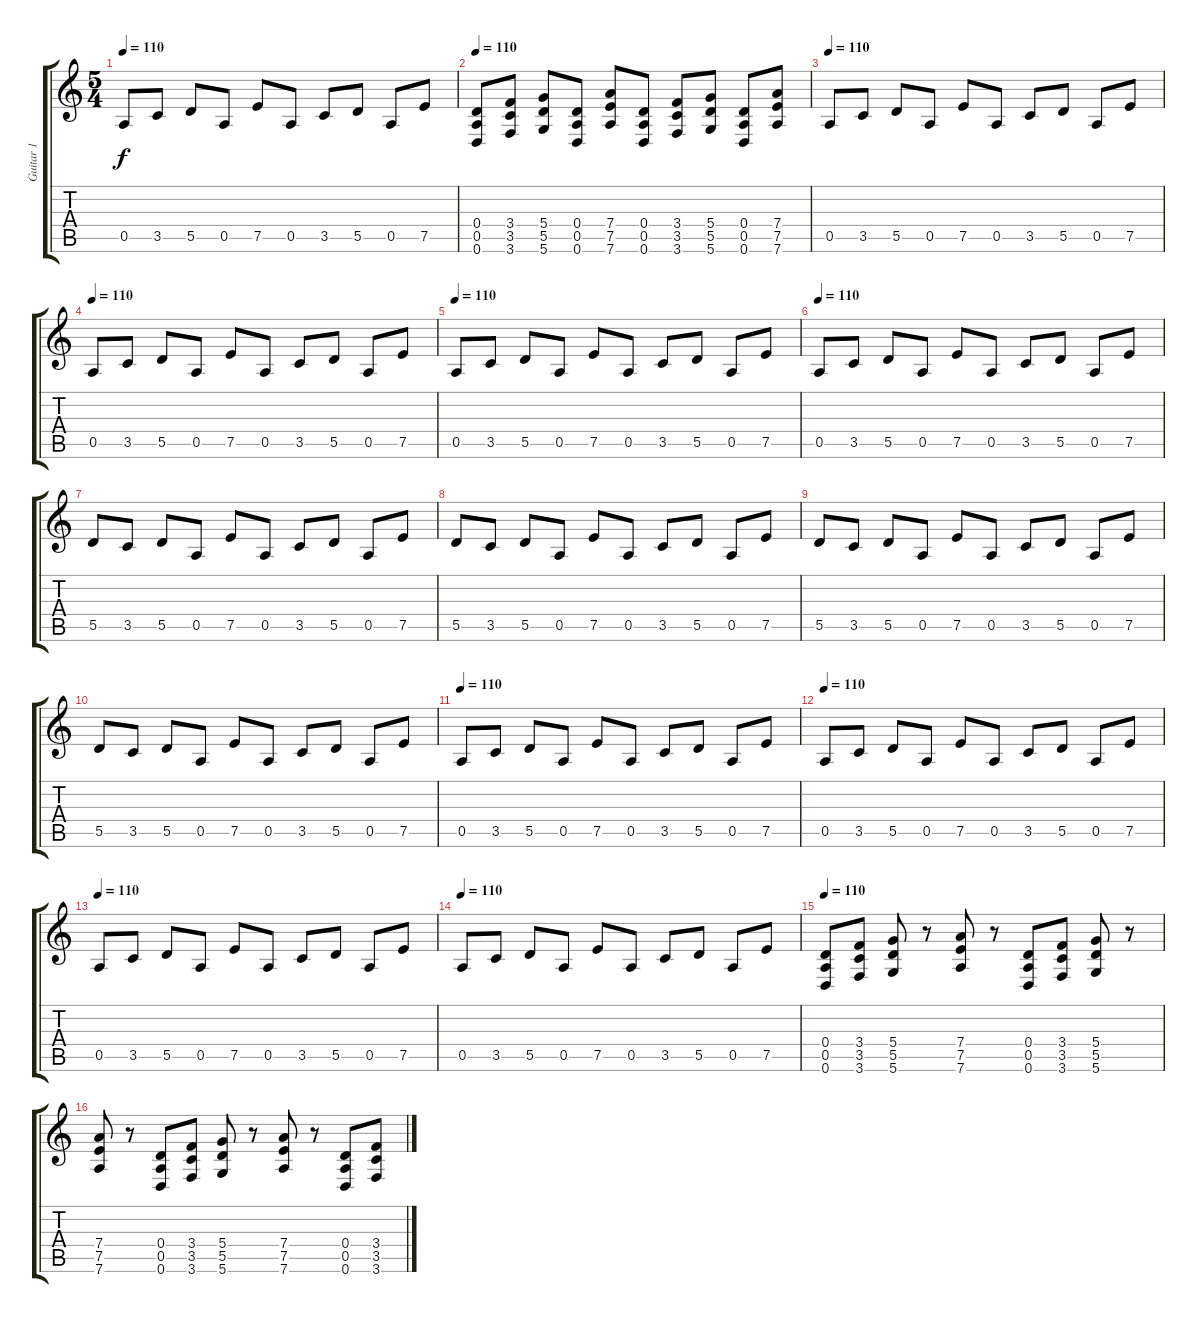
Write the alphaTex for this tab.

\track ("Guitar 1" "Guitar 1") {instrument electricguitarmuted}
\staff {score tabs}
\tuning (E4 B3 G3 D3 A2 D2) {hide}
\ts (5 4)
\tempo 110
\clef g2
\ks c
0.5.8{dy f volume 13 instrument distortionguitar} 3.5.8 5.5.8 0.5.8 7.5.8 0.5.8 3.5.8 5.5.8 0.5.8 7.5.8 |
\tempo 110
(0.4 0.5 0.6).8{volume 13 instrument distortionguitar} (3.4 3.5 3.6).8 (5.4 5.5 5.6).8 (0.4 0.5 0.6).8 (7.4 7.5 7.6).8 (0.4 0.5 0.6).8 (3.4 3.5 3.6).8 (5.4 5.5 5.6).8 (0.4 0.5 0.6).8 (7.4 7.5 7.6).8 |
\tempo 110
0.5.8{volume 8 instrument overdrivenguitar} 3.5.8 5.5.8 0.5.8 7.5.8 0.5.8 3.5.8 5.5.8 0.5.8 7.5.8 |
\tempo 110
0.5.8{volume 8 instrument overdrivenguitar} 3.5.8 5.5.8 0.5.8 7.5.8 0.5.8 3.5.8 5.5.8 0.5.8 7.5.8 |
\tempo 110
0.5.8{volume 8 instrument overdrivenguitar} 3.5.8 5.5.8 0.5.8 7.5.8 0.5.8 3.5.8 5.5.8 0.5.8 7.5.8 |
\tempo 110
0.5.8{volume 8 instrument overdrivenguitar} 3.5.8 5.5.8 0.5.8 7.5.8 0.5.8 3.5.8 5.5.8 0.5.8 7.5.8 |
5.5.8 3.5.8 5.5.8 0.5.8 7.5.8 0.5.8 3.5.8 5.5.8 0.5.8 7.5.8 |
5.5.8 3.5.8 5.5.8 0.5.8 7.5.8 0.5.8 3.5.8 5.5.8 0.5.8 7.5.8 |
5.5.8 3.5.8 5.5.8 0.5.8 7.5.8 0.5.8 3.5.8 5.5.8 0.5.8 7.5.8 |
5.5.8 3.5.8 5.5.8 0.5.8 7.5.8 0.5.8 3.5.8 5.5.8 0.5.8 7.5.8 |
\tempo 110
0.5.8{volume 6 instrument electricguitarmuted} 3.5.8 5.5.8 0.5.8 7.5.8 0.5.8 3.5.8 5.5.8 0.5.8 7.5.8 |
\tempo 110
0.5.8{volume 6 instrument electricguitarmuted} 3.5.8 5.5.8 0.5.8 7.5.8 0.5.8 3.5.8 5.5.8 0.5.8 7.5.8 |
\tempo 110
0.5.8{volume 6 instrument electricguitarmuted} 3.5.8 5.5.8 0.5.8 7.5.8 0.5.8 3.5.8 5.5.8 0.5.8 7.5.8 |
\tempo 110
0.5.8{volume 6 instrument electricguitarmuted} 3.5.8 5.5.8 0.5.8 7.5.8 0.5.8 3.5.8 5.5.8 0.5.8 7.5.8 |
\tempo 110
(0.4 0.5 0.6).8{volume 13 instrument distortionguitar} (3.4 3.5 3.6).8 (5.4 5.5 5.6).8 r.8 (7.4 7.5 7.6).8 r.8 (0.4 0.5 0.6).8{volume 6} (3.4 3.5 3.6).8 (5.4 5.5 5.6).8{volume 13} r.8 |
(7.4 7.5 7.6).8 r.8 (0.4 0.5 0.6).8{volume 6} (3.4 3.5 3.6).8 (5.4 5.5 5.6).8{volume 13} r.8 (7.4 7.5 7.6).8 r.8 (0.4 0.5 0.6).8{volume 6} (3.4 3.5 3.6).8
